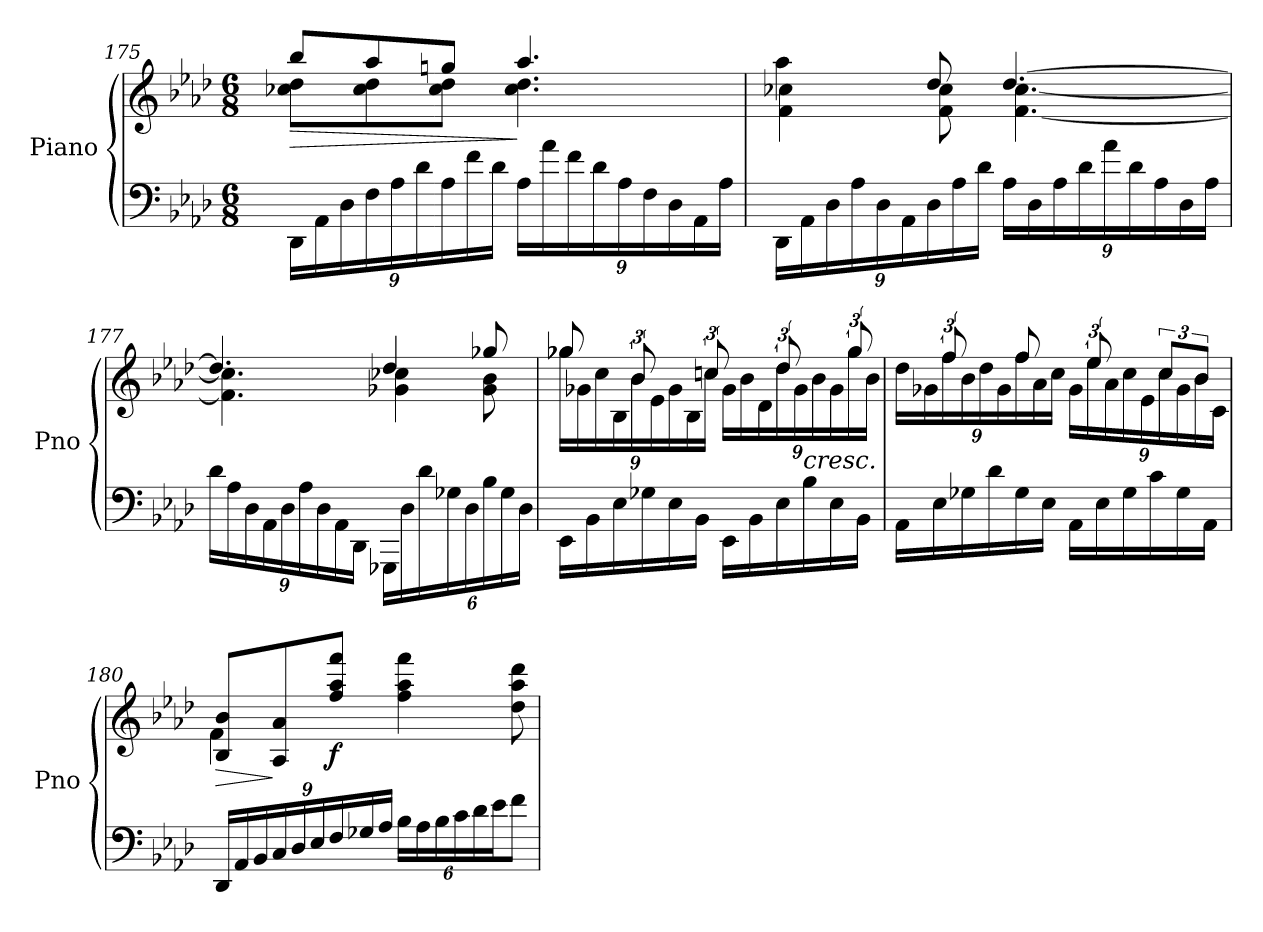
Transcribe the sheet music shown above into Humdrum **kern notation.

**kern	**kern	**dynam
*part1	*part1	*part1
*staff2	*staff1	*staff1/2
*I"Piano	*	*
*I'Pno	*	*
*clefF4	*clefG2	*
*k[b-e-a-d-]	*k[b-e-a-d-]	*
*M6/8	*M6/8	*
*Xbrackettup	*	*
=175	=175	=175
!	!	!LO:HP:b
*	*^	*
24DD-\LL	8bb-/L	8cc-X\ 8dd-\L	>
24AA-\	.	.	.
24D-\	.	.	.
24F\	8aa-/	8cc-\ 8dd-\	.
24A-\	.	.	.
24d-\	.	.	.
24A-\	8ggn/J	8cc-\ 8dd-\J	.
24f\	.	.	.
24d-\JJ	.	.	.
24A-\LL	4.aa-/	4.cc-\ 4.dd-\	]
24a-\	.	.	.
24f\	.	.	.
24d-\	.	.	.
24A-\	.	.	.
24F\	.	.	.
24D-\	.	.	.
24AA-\	.	.	.
24A-\JJ	.	.	.
=176	=176	=176	=176
24DD-\LL	4aa-\	4f\ 4cc-X\	.
24AA-\	.	.	.
24D-\	.	.	.
24A-\	.	.	.
24D-\	.	.	.
24AA-\	.	.	.
24D-\	8dd-/	8f\ 8cc-\	.
24A-\	.	.	.
24d-\JJ	.	.	.
24A-\LL	[4.dd-/	[4.f\ [4.cc-\	.
24D-\	.	.	.
24A-\	.	.	.
24d-\	.	.	.
24a-\	.	.	.
24d-\	.	.	.
24A-\	.	.	.
24D-\	.	.	.
24A-\JJ	.	.	.
!!LO:PB:g=z	!!
=177	=177	=177	=177
24d-\LL	4.dd-/]	4.f\] 4.cc-\]	.
24A-\	.	.	.
24D-\	.	.	.
24AA-\	.	.	.
24D-\	.	.	.
24A-\	.	.	.
24D-\	.	.	.
24AA-\	.	.	.
24DD-\JJ	.	.	.
16GGG-X\LL	4dd-/	4g-X\ 4cc-X\	.
16D-\	.	.	.
24d-\	.	.	.
24G-X\	.	.	.
24D-\	.	.	.
24B-\	8gg-X/	8g-\ 8b-\	.
24G-\	.	.	.
24D-\JJ	.	.	.
=178	=178	=178	=178
*	*	*Xbrackettup	*
16EE-\LL	8gg-X/	24gg-\LL	.
.	.	24g-X\	.
16BB-\	.	.	.
.	.	24cc\	.
*	*brackettup	*Xbrackettup	*
16E-\	24rgyy	24B-\	.
.	12b-/	24b-\	.
16G-X\	.	.	.
.	.	24e-\	.
*	*brackettup	*Xbrackettup	*
16E-\	12rffyy	24g-\	.
.	.	24B-\	.
16BB-\JJ	.	.	.
.	12cc/	24ccn\JJ	.
16EE-\LL	.	24g-\LL	.
.	12rffyy	24b-\	.
16BB-\	.	.	.
.	.	24d-\	.
*	*brackettup	*Xbrackettup	*
16E-\	12dd-/	24dd-\	.
.	.	24g-\	.
!LO:TX:a:i:t=cresc.	!	!	!
16B-\	.	.	.
.	24ryy	24b-\	.
*	*brackettup	*Xbrackettup	*
16E-\	24ryy	24g-\	.
.	12gg-/	24gg-\	.
16BB-\JJ	.	.	.
.	.	24b-\JJ	.
!!LO:LB:g=z	!!
=179	=179	=179	=179
*	*brackettup	*Xbrackettup	*
16AA-\LL	12rddyy	24dd-\LL	.
.	.	24g-X\	.
16E-\	.	.	.
.	12ff/	24ff\	.
16G-X\	.	24b-\	.
.	12rddyy	24dd-\	.
16d-\	.	.	.
.	.	24g-\	.
16G-\	8ff/	24ff\	.
.	.	24a-\	.
16E-\JJ	.	.	.
.	.	24cc\JJ	.
*	*brackettup	*Xbrackettup	*
16AA-\LL	24ryy	24g-\LL	.
.	12ee-/	24ee-\	.
16E-\	.	.	.
.	.	24a-\	.
*	*brackettup	*Xbrackettup	*
16G-\	12ryy	24cc\	.
.	.	24e-\	.
16c\	.	.	.
.	12cc/L	24cc\	.
16G-\	.	24g-\	.
.	12b-/J	24b-\	.
16AA-\JJ	.	.	.
.	.	24c\JJ	.
!!LO:LB:g=z	!!
=180	=180	=180	=180
!	!	!	!LO:HP:b
24DD-/LL	8B-/ 8b-/L	4f\	>
24AA-/	.	.	.
24BB-/	.	.	.
24C/	8A-/ 8a-/	.	]
24D-/	.	.	.
24E-/	.	.	.
!	!	!	!LO:DY:b
24F/	8ff/ 8aa-/ 8fff/J	2reyy	f
24G-X/	.	.	.
24A-/JJ	.	.	.
24B-\LL	4ff\ 4aa-\ 4fff\	.	.
24A-\	.	.	.
24B-\	.	.	.
24c\	.	.	.
24d-\	.	.	.
24e-\J	.	.	.
8f\J	8dd-\ 8aa-\ 8ddd-\	.	.
*	*v	*v	*
=	=	=
*-	*-	*-
